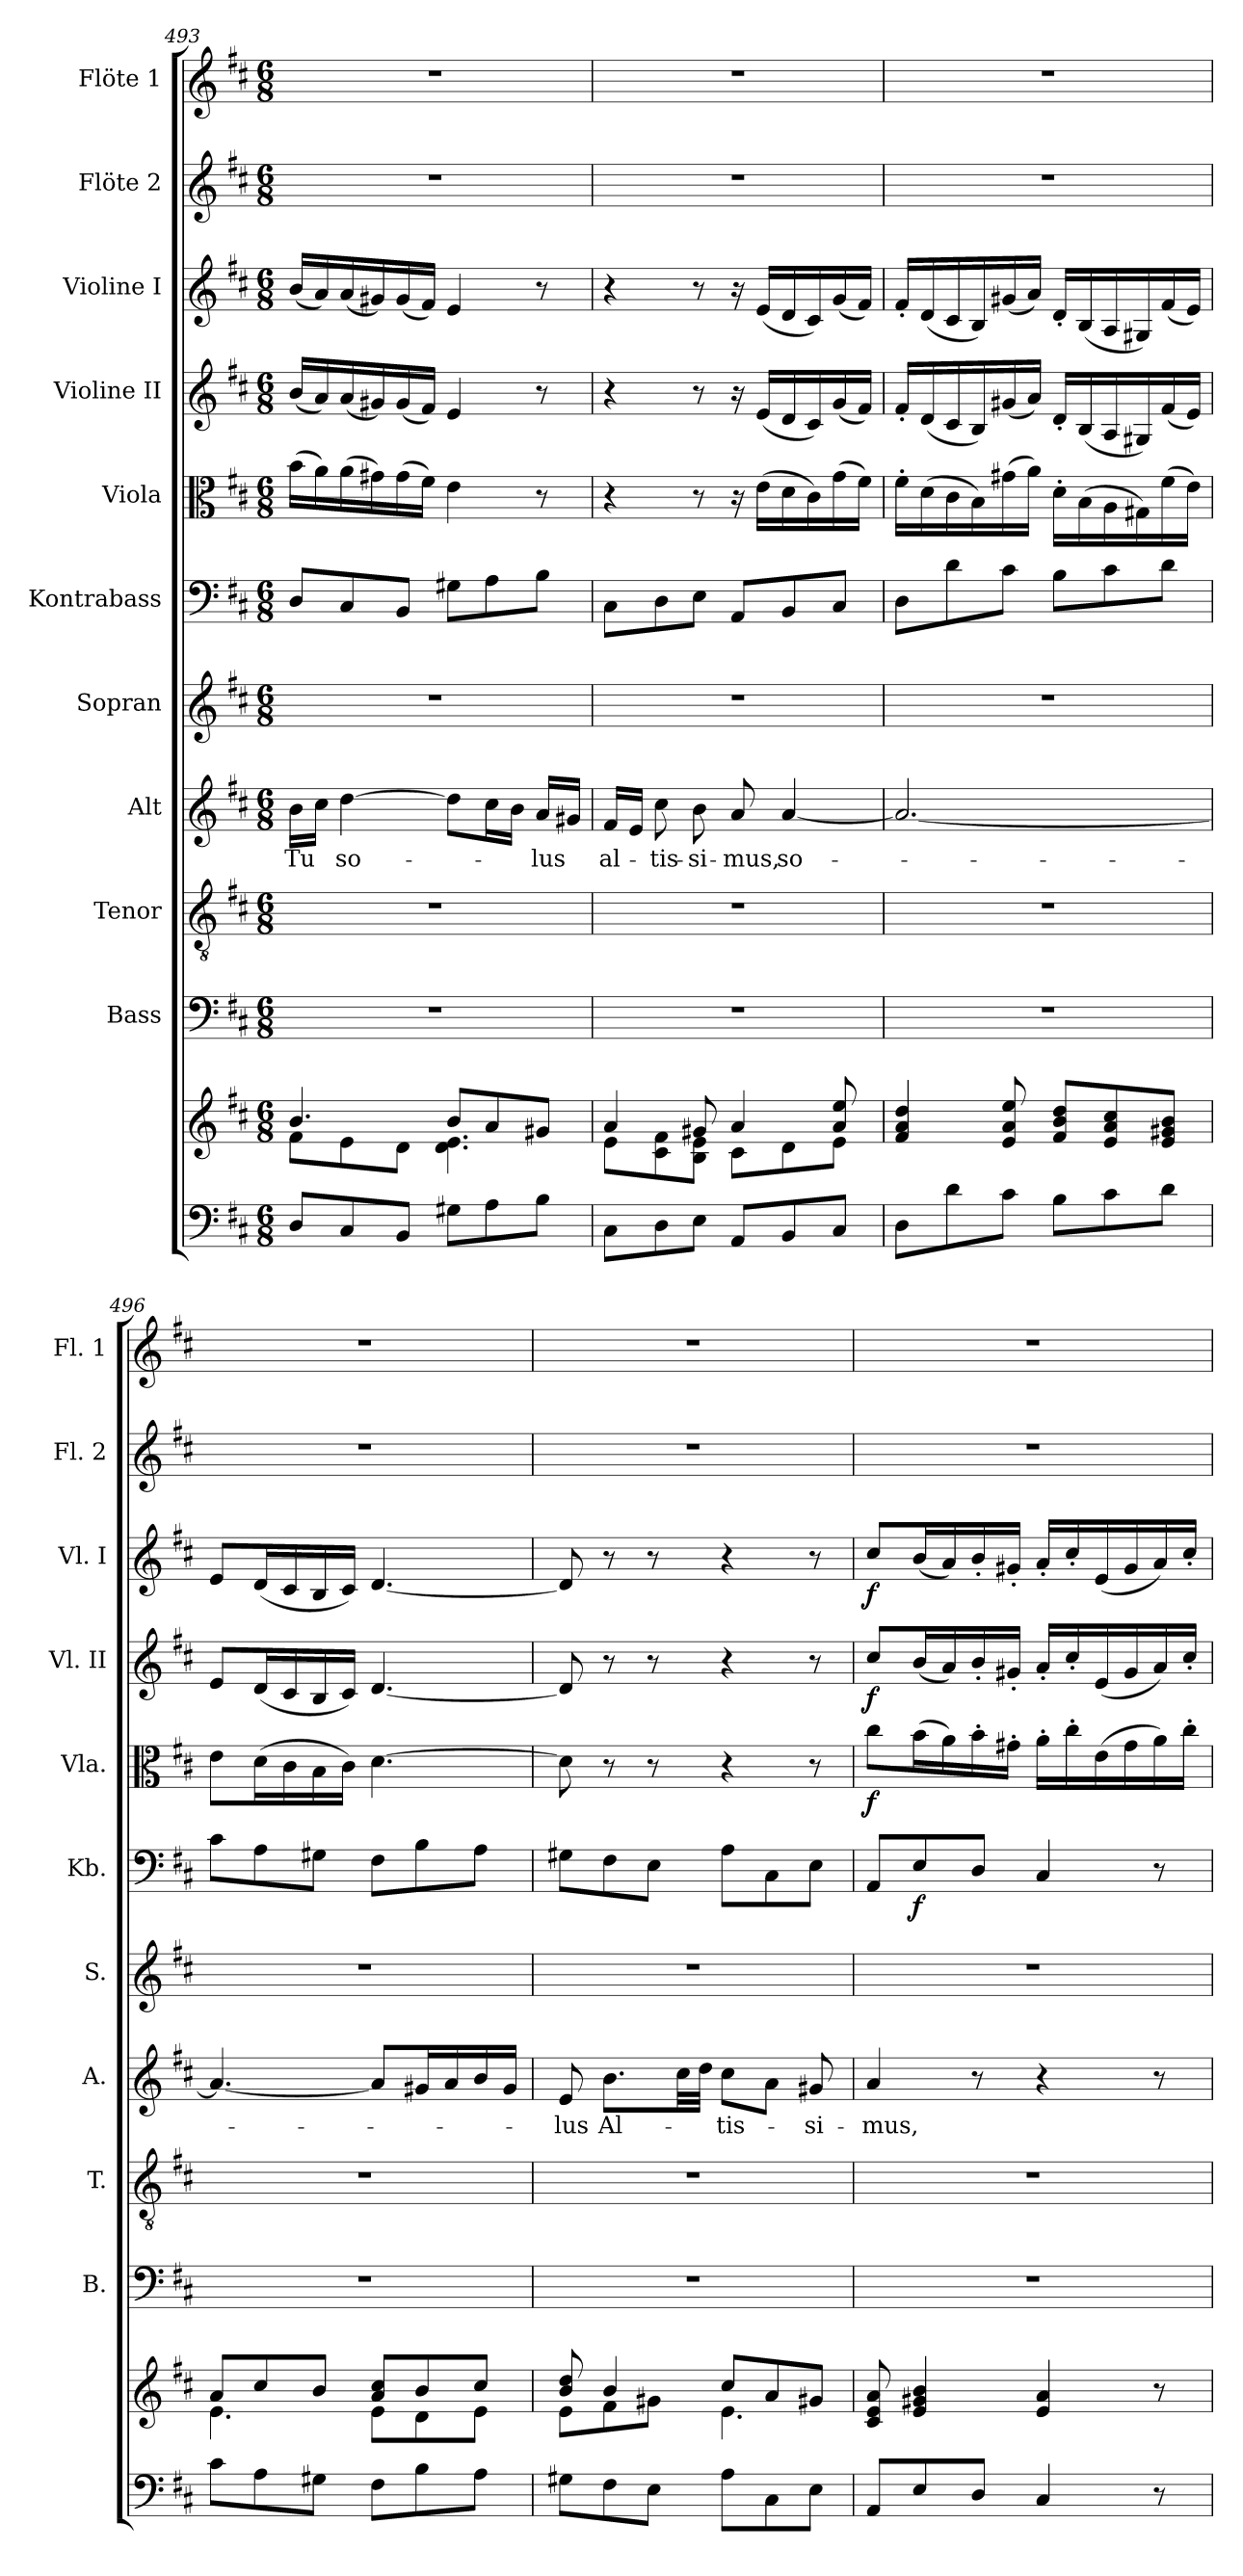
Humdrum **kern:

**kern	**kern	**kern	**kern	**kern	**text	**kern	**kern	**dynam	**kern	**dynam	**kern	**dynam	**kern	**dynam	**kern	**kern
*part11	*part11	*part10	*part9	*part8	*part8	*part7	*part6	*part6	*part5	*part5	*part4	*part4	*part3	*part3	*part2	*part1
*staff12	*staff11	*staff10	*staff9	*staff8	*staff8	*staff7	*staff6	*staff6	*staff5	*staff5	*staff4	*staff4	*staff3	*staff3	*staff2	*staff1
*	*	*I"Bass	*I"Tenor	*I"Alt	*	*I"Sopran	*I"Kontrabass	*	*I"Viola	*	*I"Violine II	*	*I"Violine I	*	*I"Flöte 2	*I"Flöte 1
*	*	*I'B.	*I'T.	*I'A.	*	*I'S.	*I'Kb.	*	*I'Vla.	*	*I'Vl. II	*	*I'Vl. I	*	*I'Fl. 2	*I'Fl. 1
!!LO:PB:g=z
*clefF4	*clefG2	*clefF4	*clefGv2	*clefG2	*	*clefG2	*clefF4	*	*clefC3	*	*clefG2	*	*clefG2	*	*clefG2	*clefG2
*	*	*	*	*	*	*	*ITrd7c12	*	*	*	*	*	*	*	*	*
*k[f#c#]	*k[f#c#]	*k[f#c#]	*k[f#c#]	*k[f#c#]	*	*k[f#c#]	*k[f#c#]	*	*k[f#c#]	*	*k[f#c#]	*	*k[f#c#]	*	*k[f#c#]	*k[f#c#]
*D:	*D:	*D:	*D:	*D:	*	*D:	*D:	*	*D:	*	*D:	*	*D:	*	*D:	*D:
*M6/8	*M6/8	*M6/8	*M6/8	*M6/8	*	*M6/8	*M6/8	*	*M6/8	*	*M6/8	*	*M6/8	*	*M6/8	*M6/8
=493	=493	=493	=493	=493	=493	=493	=493	=493	=493	=493	=493	=493	=493	=493	=493	=493
*	*^	*	*	*	*	*	*	*	*	*	*	*	*	*	*	*
!	!	!	!	!	!	!LO:LY:b	!	!	!	!	!	!	!	!	!	!	!
8D/L	4.b/	8f#\L	2.r	2.r	16b\LL	Tu	2.r	8DD/L	.	(>16b\LL	.	(<16b/LL	.	(<16b/LL	.	2.r	2.r
.	.	.	.	.	16cc#\JJ	.	.	.	.	16a\)	.	16a/)	.	16a/)	.	.	.
!	!	!	!	!	!	!LO:LY:b	!	!	!	!	!	!	!	!	!	!	!
8C#/	.	8e\	.	.	[4dd\	so-	.	8CC#/	.	(>16a\	.	(<16a/	.	(<16a/	.	.	.
.	.	.	.	.	.	.	.	.	.	16g#X\)	.	16g#X/)	.	16g#X/)	.	.	.
8BB/J	.	8d\J	.	.	.	.	.	8BBB/J	.	(>16g#\	.	(<16g#/	.	(<16g#/	.	.	.
.	.	.	.	.	.	.	.	.	.	16f#\JJ)	.	16f#/JJ)	.	16f#/JJ)	.	.	.
8G#X\L	8b/L	4.d\ 4.e\	.	.	8dd\L]	.	.	8GG#X\L	.	4e\	.	4e/	.	4e/	.	.	.
8A\	8a/	.	.	.	16cc#\L	.	.	8AA\	.	.	.	.	.	.	.	.	.
.	.	.	.	.	16b\JJ	.	.	.	.	.	.	.	.	.	.	.	.
!	!	!	!	!	!	!LO:LY:b	!	!	!	!	!	!	!	!	!	!	!
8B\J	8g#X/J	.	.	.	16a/LL	-lus	.	8BB\J	.	8r	.	8r	.	8r	.	.	.
.	.	.	.	.	16g#X/JJ	.	.	.	.	.	.	.	.	.	.	.	.
=494	=494	=494	=494	=494	=494	=494	=494	=494	=494	=494	=494	=494	=494	=494	=494	=494	=494
!	!	!	!	!	!	!LO:LY:b	!	!	!	!	!	!	!	!	!	!	!
8C#\L	4a/	8e\L	2.r	2.r	16f#/LL	al-	2.r	8CC#\L	.	4r	.	4r	.	4r	.	2.r	2.r
.	.	.	.	.	16e/JJ	.	.	.	.	.	.	.	.	.	.	.	.
!	!	!	!	!	!	!LO:LY:b	!	!	!	!	!	!	!	!	!	!	!
8D\	.	8c#\ 8f#\	.	.	8cc#\	-tis-	.	8DD\	.	.	.	.	.	.	.	.	.
!	!	!	!	!	!	!LO:LY:b	!	!	!	!	!	!	!	!	!	!	!
8E\J	8g#X/	8B\ 8e\J	.	.	8b\	-si-	.	8EE\J	.	8r	.	8r	.	8r	.	.	.
!	!	!	!	!	!	!LO:LY:b	!	!	!	!	!	!	!	!	!	!	!
8AA/L	4a/	8c#\L	.	.	8a/	-mus,	.	8AAA/L	.	16r	.	16r	.	16r	.	.	.
.	.	.	.	.	.	.	.	.	.	(>16e\LL	.	(<16e/LL	.	(<16e/LL	.	.	.
!	!	!	!	!	!	!LO:LY:b	!	!	!	!	!	!	!	!	!	!	!
8BB/	.	8d\	.	.	[4a/	so-	.	8BBB/	.	16d\	.	16d/	.	16d/	.	.	.
.	.	.	.	.	.	.	.	.	.	16c#\)	.	16c#/)	.	16c#/)	.	.	.
8C#/J	8a/ 8ee/	8e\J	.	.	.	.	.	8CC#/J	.	(>16g\	.	(<16g/	.	(<16g/	.	.	.
.	.	.	.	.	.	.	.	.	.	16f#\JJ)	.	16f#/JJ)	.	16f#/JJ)	.	.	.
*	*v	*v	*	*	*	*	*	*	*	*	*	*	*	*	*	*	*
=495	=495	=495	=495	=495	=495	=495	=495	=495	=495	=495	=495	=495	=495	=495	=495	=495
8D\L	4f#/ 4a/ 4dd/	2.r	2.r	2.a/_	.	2.r	8DD\L	.	16f#'>\LL	.	16f#'</LL	.	16f#'</LL	.	2.r	2.r
.	.	.	.	.	.	.	.	.	(>16d\	.	(<16d/	.	(<16d/	.	.	.
8d\	.	.	.	.	.	.	8D\	.	16c#\	.	16c#/	.	16c#/	.	.	.
.	.	.	.	.	.	.	.	.	16B\)	.	16B/)	.	16B/)	.	.	.
8c#\J	8e/ 8a/ 8ee/	.	.	.	.	.	8C#\J	.	(>16g#X\	.	(<16g#X/	.	(<16g#X/	.	.	.
.	.	.	.	.	.	.	.	.	16a\JJ)	.	16a/JJ)	.	16a/JJ)	.	.	.
8B\L	8f#/ 8b/ 8dd/L	.	.	.	.	.	8BB\L	.	16d'>\LL	.	16d'</LL	.	16d'</LL	.	.	.
.	.	.	.	.	.	.	.	.	(>16B\	.	(<16B/	.	(<16B/	.	.	.
8c#\	8e/ 8a/ 8cc#/	.	.	.	.	.	8C#\	.	16A\	.	16A/	.	16A/	.	.	.
.	.	.	.	.	.	.	.	.	16G#X\)	.	16G#X/)	.	16G#X/)	.	.	.
8d\J	8e/ 8g#X/ 8b/J	.	.	.	.	.	8D\J	.	(>16f#\	.	(<16f#/	.	(<16f#/	.	.	.
.	.	.	.	.	.	.	.	.	16e\JJ)	.	16e/JJ)	.	16e/JJ)	.	.	.
=496	=496	=496	=496	=496	=496	=496	=496	=496	=496	=496	=496	=496	=496	=496	=496	=496
*	*^	*	*	*	*	*	*	*	*	*	*	*	*	*	*	*
8c#\L	8a/L	4.e\	2.r	2.r	4.a/_	.	2.r	8C#\L	.	8e\L	.	8e/L	.	8e/L	.	2.r	2.r
8A\	8cc#/	.	.	.	.	.	.	8AA\	.	(>16d\L	.	(<16d/L	.	(<16d/L	.	.	.
.	.	.	.	.	.	.	.	.	.	16c#\	.	16c#/	.	16c#/	.	.	.
8G#X\J	8b/J	.	.	.	.	.	.	8GG#X\J	.	16B\	.	16B/	.	16B/	.	.	.
.	.	.	.	.	.	.	.	.	.	16c#\JJ)	.	16c#/JJ)	.	16c#/JJ)	.	.	.
8F#\L	8a/ 8cc#/L	8e\L	.	.	8a/L]	.	.	8FF#\L	.	[4.d\	.	[4.d/	.	[4.d/	.	.	.
8B\	8b/	8d\	.	.	16g#X/L	.	.	8BB\	.	.	.	.	.	.	.	.	.
.	.	.	.	.	16a/	.	.	.	.	.	.	.	.	.	.	.	.
8A\J	8cc#/J	8e\J	.	.	16b/	.	.	8AA\J	.	.	.	.	.	.	.	.	.
.	.	.	.	.	16g#/JJ	.	.	.	.	.	.	.	.	.	.	.	.
!!LO:PB:g=z
=497	=497	=497	=497	=497	=497	=497	=497	=497	=497	=497	=497	=497	=497	=497	=497	=497	=497
!	!	!	!	!	!	!LO:LY:b	!	!	!	!	!	!	!	!	!	!	!
8G#X\L	8b/ 8dd/	8e\L	2.r	2.r	8e/	-lus	2.r	8GG#X\L	.	8d\]	.	8d/]	.	8d/]	.	2.r	2.r
!	!	!	!	!	!	!LO:LY:b	!	!	!	!	!	!	!	!	!	!	!
8F#\	4b/	8f#\	.	.	8.b\L	Al-	.	8FF#\	.	8r	.	8r	.	8r	.	.	.
8E\J	.	8g#X\J	.	.	.	.	.	8EE\J	.	8r	.	8r	.	8r	.	.	.
.	.	.	.	.	32cc#\LL	.	.	.	.	.	.	.	.	.	.	.	.
.	.	.	.	.	32dd\JJJ	.	.	.	.	.	.	.	.	.	.	.	.
!	!	!	!	!	!	!LO:LY:b	!	!	!	!	!	!	!	!	!	!	!
8A\L	8cc#/L	4.e\	.	.	8cc#\L	-tis-	.	8AA\L	.	4r	.	4r	.	4r	.	.	.
8C#\	8a/	.	.	.	8a\J	.	.	8CC#\	.	.	.	.	.	.	.	.	.
!	!	!	!	!	!	!LO:LY:b	!	!	!	!	!	!	!	!	!	!	!
8E\J	8g#X/J	.	.	.	8g#X/	-si-	.	8EE\J	.	8r	.	8r	.	8r	.	.	.
*	*v	*v	*	*	*	*	*	*	*	*	*	*	*	*	*	*	*
=498	=498	=498	=498	=498	=498	=498	=498	=498	=498	=498	=498	=498	=498	=498	=498	=498
!	!	!	!	!	!LO:LY:b	!	!	!	!	!LO:DY:b	!	!LO:DY:b	!	!LO:DY:b	!	!
8AA/L	8c#/ 8e/ 8a/	2.r	2.r	4a/	-mus,	2.r	8AAA/L	.	8cc#\L	f	8cc#/L	f	8cc#/L	f	2.r	2.r
!	!	!	!	!	!	!	!	!LO:DY:b	!	!	!	!	!	!	!	!
8E/	4e/ 4g#X/ 4b/	.	.	.	.	.	8EE/	f	(>16b\L	.	(<16b/L	.	(<16b/L	.	.	.
.	.	.	.	.	.	.	.	.	16a\)	.	16a/)	.	16a/)	.	.	.
8D/J	.	.	.	8r	.	.	8DD/J	.	16b'>\	.	16b'</	.	16b'</	.	.	.
.	.	.	.	.	.	.	.	.	16g#X'>\JJ	.	16g#X'</JJ	.	16g#X'</JJ	.	.	.
4C#/	4e/ 4a/	.	.	4r	.	.	4CC#/	.	16a'>\LL	.	16a'</LL	.	16a'</LL	.	.	.
.	.	.	.	.	.	.	.	.	16cc#'>\	.	16cc#'</	.	16cc#'</	.	.	.
.	.	.	.	.	.	.	.	.	(>16e\	.	(<16e/	.	(<16e/	.	.	.
.	.	.	.	.	.	.	.	.	16g#\	.	16g#/	.	16g#/	.	.	.
8r	8r	.	.	8r	.	.	8r	.	16a\)	.	16a/)	.	16a/)	.	.	.
.	.	.	.	.	.	.	.	.	16cc#'>\JJ	.	16cc#'</JJ	.	16cc#'</JJ	.	.	.
=	=	=	=	=	=	=	=	=	=	=	=	=	=	=	=	=
*-	*-	*-	*-	*-	*-	*-	*-	*-	*-	*-	*-	*-	*-	*-	*-	*-
